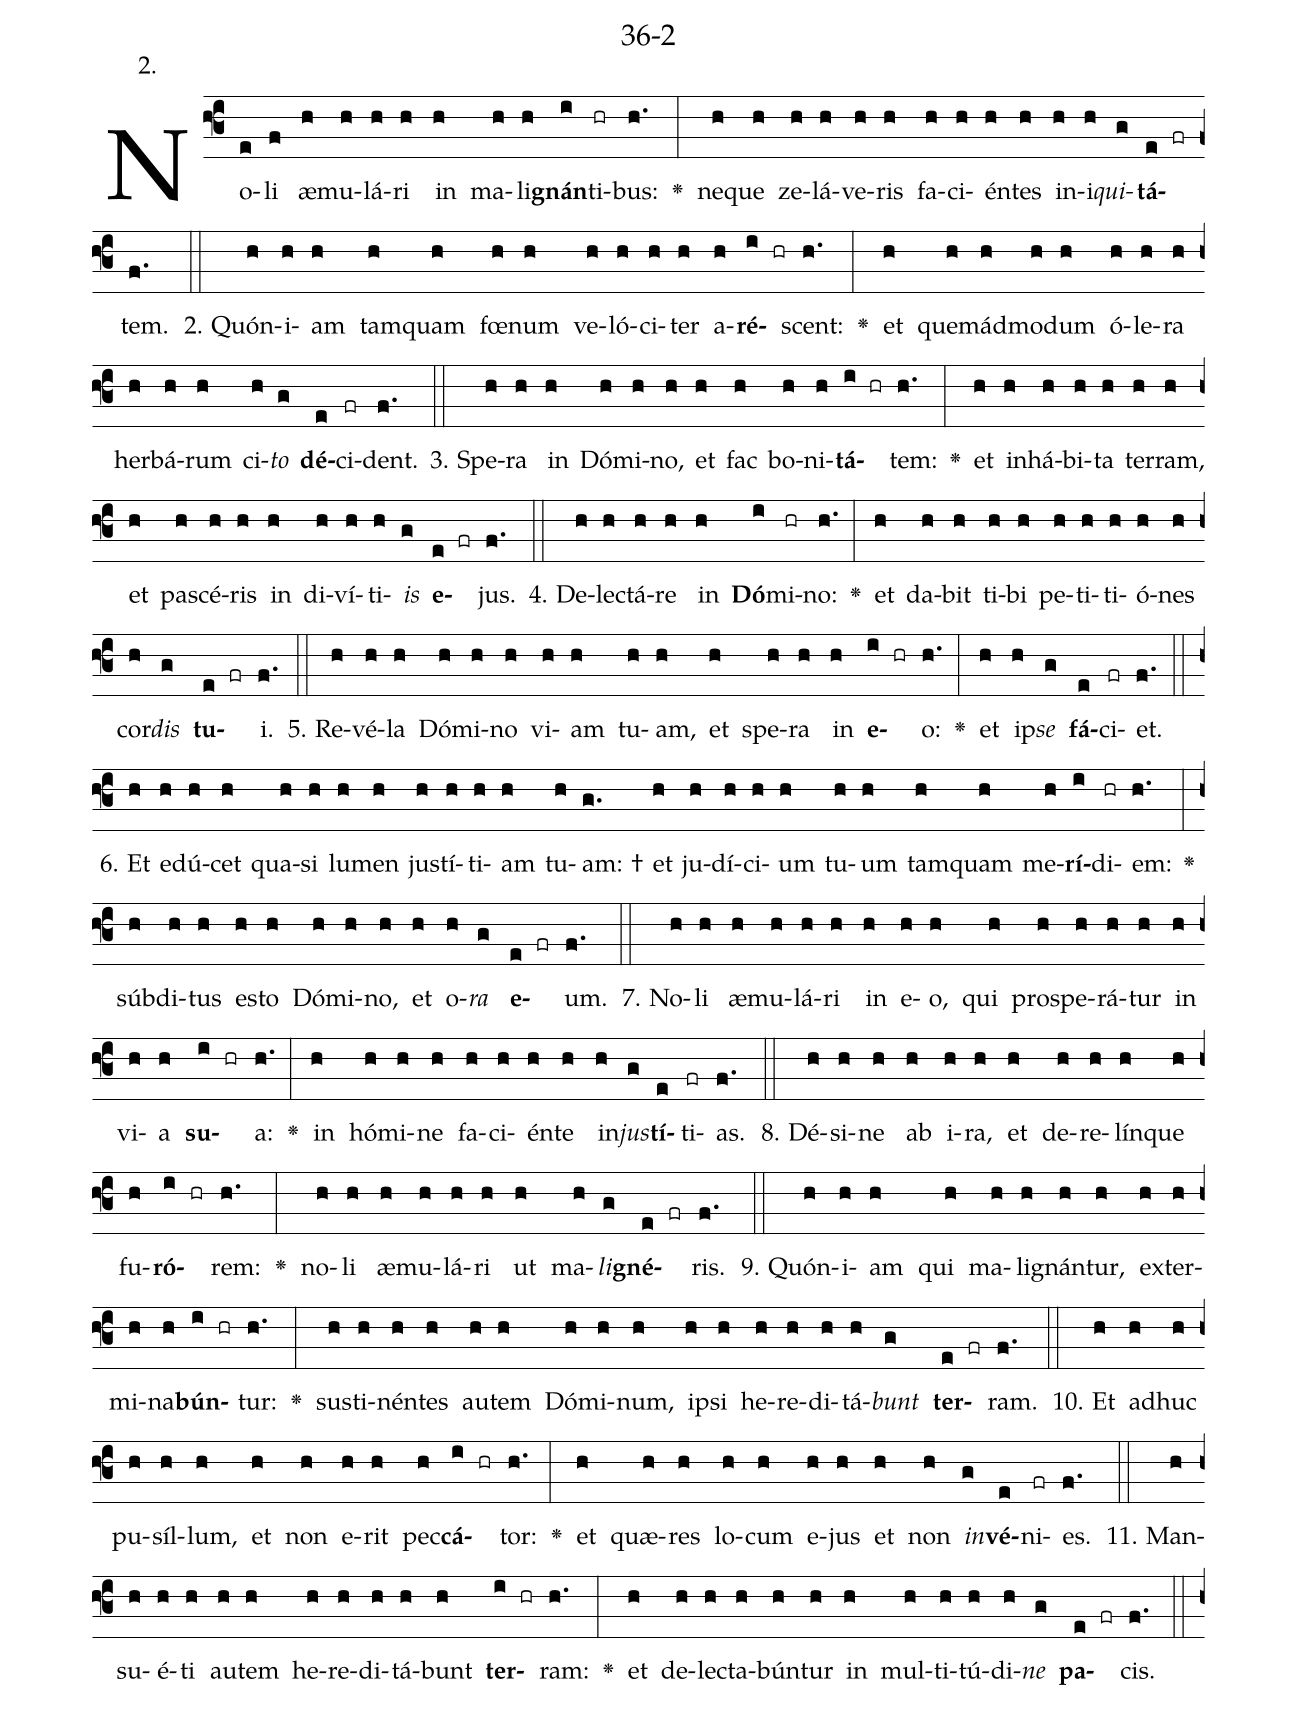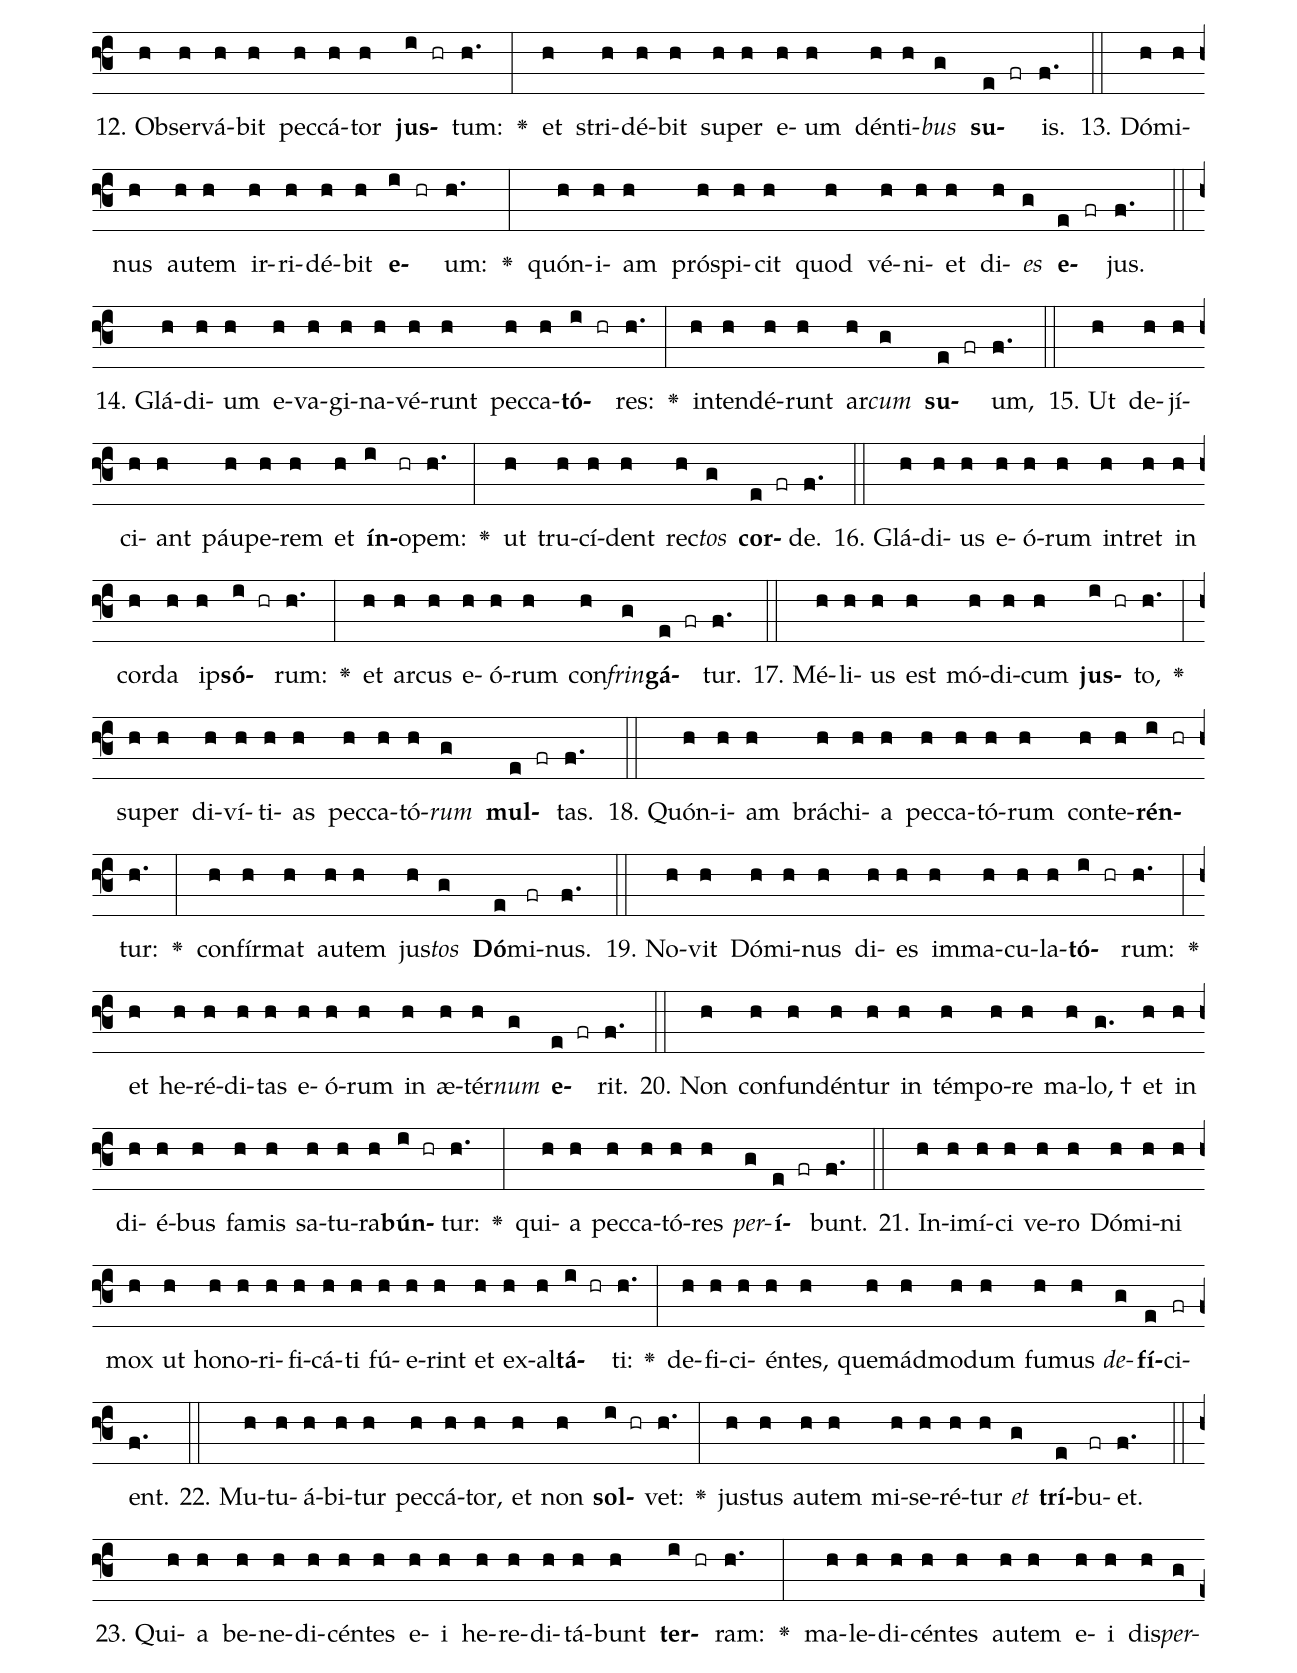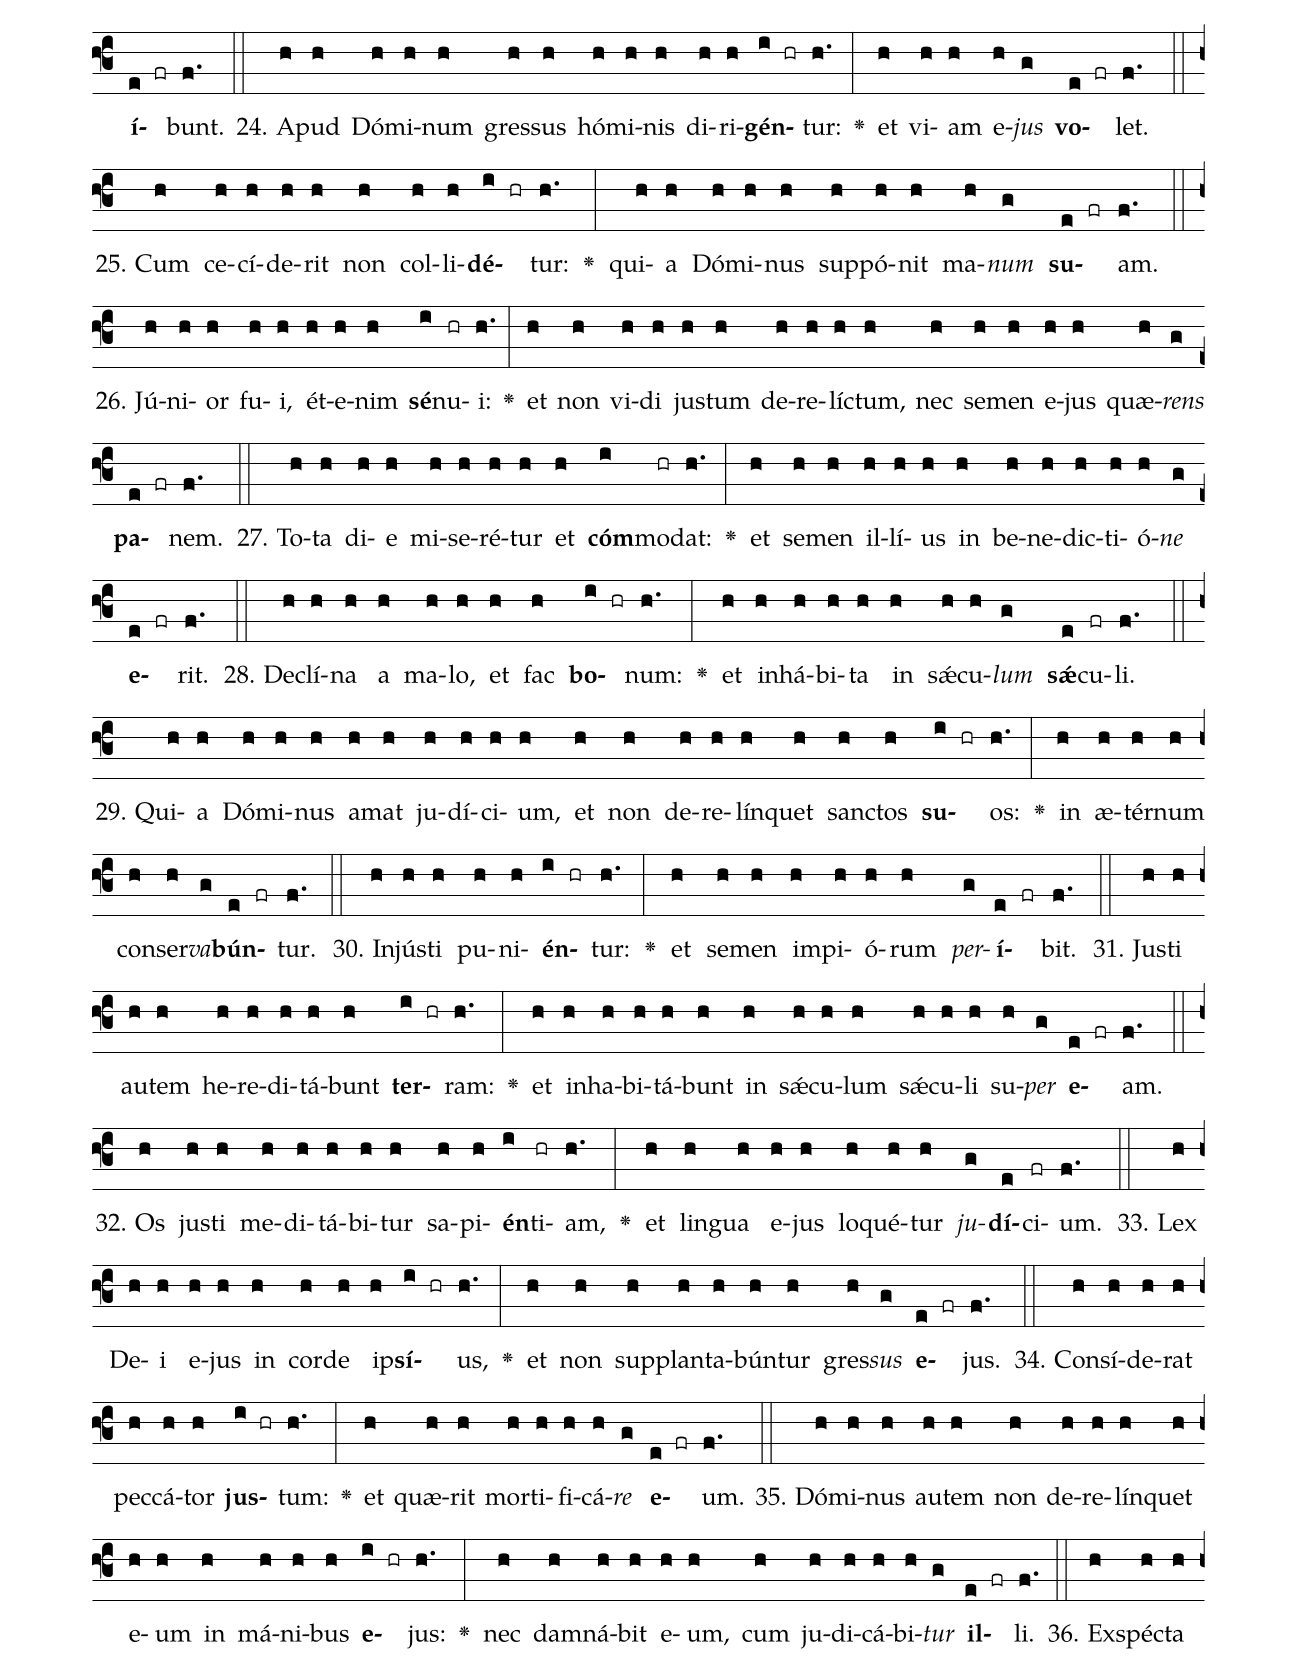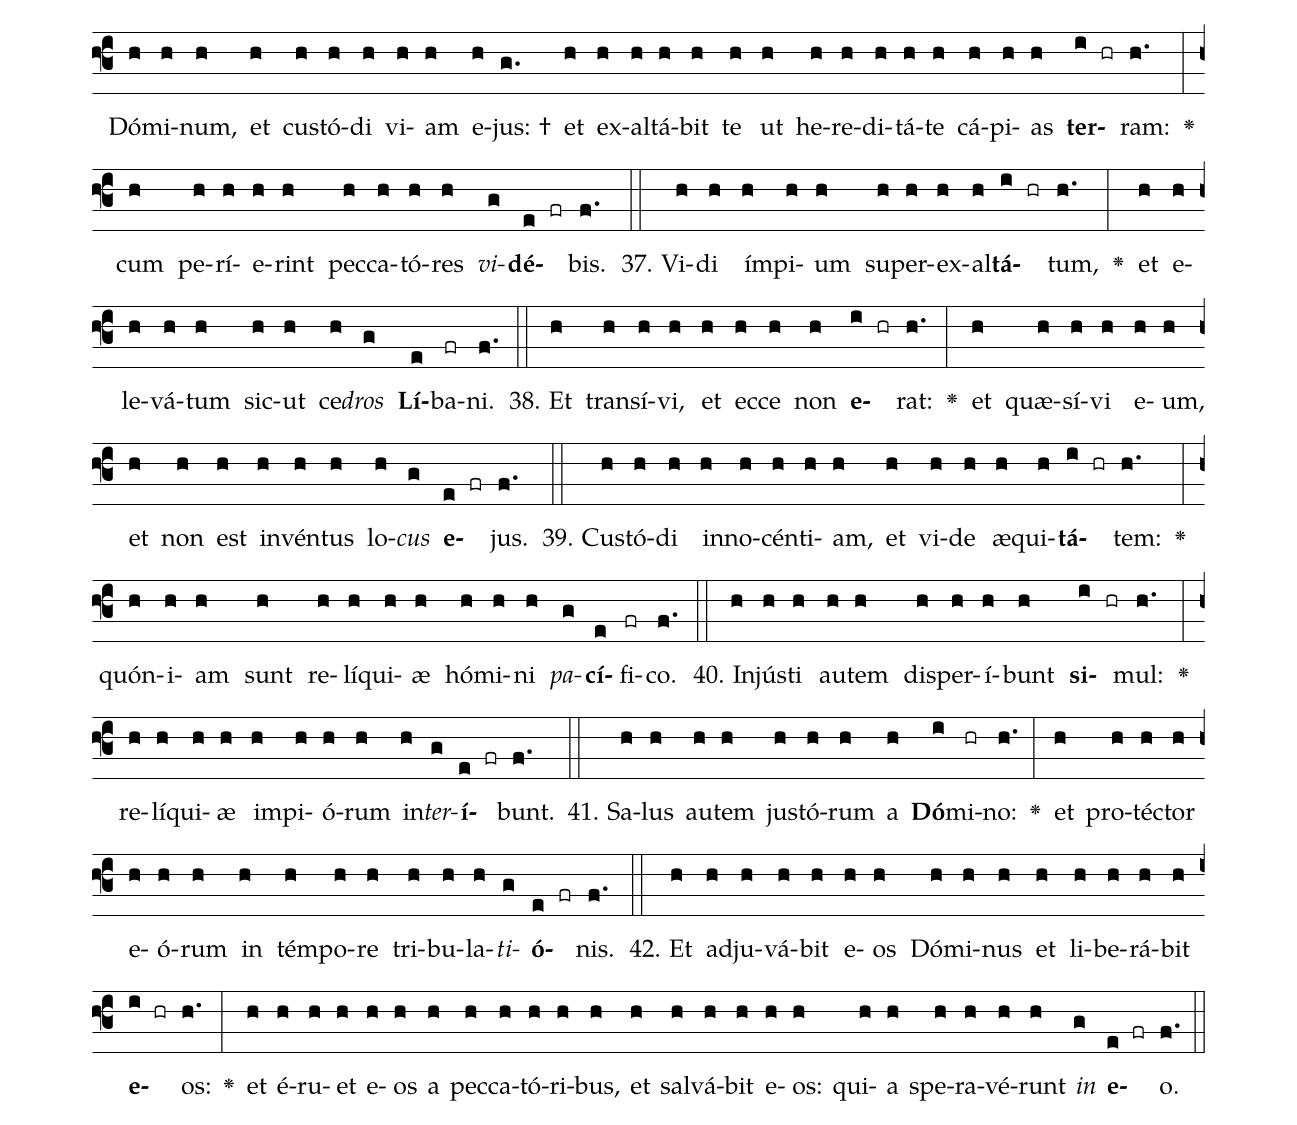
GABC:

name: 36-2;
annotation: 2.;
%%
(f3)No(e)li(f) æ(h)mu(h)lá(h)ri(h) in(h) ma(h)li(h)<b>gnán</b>(i)ti(hr)bus:(h.) <v>\greheightstar</v>(:) ne(h)que(h) ze(h)lá(h)ve(h)ris(h) fa(h)ci(h)én(h)tes(h) in(h)i(h)<i>qui</i>(g)<b>tá</b>(e fr)tem.(f.) (::)
2. Quón(h)i(h)am(h) tam(h)quam(h) fœ(h)num(h) ve(h)ló(h)ci(h)ter(h) a(h)<b>ré</b>(i hr)scent:(h.) <v>\greheightstar</v>(:) et(h) quem(h)ád(h)mo(h)dum(h) ó(h)le(h)ra(h) her(h)bá(h)rum(h) ci(h)<i>to</i>(g) <b>dé</b>(e)ci(fr)dent.(f.) (::)
3. Spe(h)ra(h) in(h) Dó(h)mi(h)no,(h) et(h) fac(h) bo(h)ni(h)<b>tá</b>(i hr)tem:(h.) <v>\greheightstar</v>(:) et(h) in(h)há(h)bi(h)ta(h) ter(h)ram,(h) et(h) pa(h)scé(h)ris(h) in(h) di(h)ví(h)ti(h)<i>is</i>(g) <b>e</b>(e fr)jus.(f.) (::)
4. De(h)lec(h)tá(h)re(h) in(h) <b>Dó</b>(i)mi(hr)no:(h.) <v>\greheightstar</v>(:) et(h) da(h)bit(h) ti(h)bi(h) pe(h)ti(h)ti(h)ó(h)nes(h) cor(h)<i>dis</i>(g) <b>tu</b>(e fr)i.(f.) (::)
5. Re(h)vé(h)la(h) Dó(h)mi(h)no(h) vi(h)am(h) tu(h)am,(h) et(h) spe(h)ra(h) in(h) <b>e</b>(i hr)o:(h.) <v>\greheightstar</v>(:) et(h) ip(h)<i>se</i>(g) <b>fá</b>(e)ci(fr)et.(f.) (::)
6. Et(h) e(h)dú(h)cet(h) qua(h)si(h) lu(h)men(h) jus(h)tí(h)ti(h)am(h) tu(h)am: †(g.) et(h) ju(h)dí(h)ci(h)um(h) tu(h)um(h) tam(h)quam(h) me(h)<b>rí</b>(i)di(hr)em:(h.) <v>\greheightstar</v>(:) súb(h)di(h)tus(h) es(h)to(h) Dó(h)mi(h)no,(h) et(h) o(h)<i>ra</i>(g) <b>e</b>(e fr)um.(f.) (::)
7. No(h)li(h) æ(h)mu(h)lá(h)ri(h) in(h) e(h)o,(h) qui(h) pro(h)spe(h)rá(h)tur(h) in(h) vi(h)a(h) <b>su</b>(i hr)a:(h.) <v>\greheightstar</v>(:) in(h) hó(h)mi(h)ne(h) fa(h)ci(h)én(h)te(h) in(h)<i>jus</i>(g)<b>tí</b>(e)ti(fr)as.(f.) (::)
8. Dé(h)si(h)ne(h) ab(h) i(h)ra,(h) et(h) de(h)re(h)lín(h)que(h) fu(h)<b>ró</b>(i hr)rem:(h.) <v>\greheightstar</v>(:) no(h)li(h) æ(h)mu(h)lá(h)ri(h) ut(h) ma(h)<i>li</i>(g)<b>gné</b>(e fr)ris.(f.) (::)
9. Quón(h)i(h)am(h) qui(h) ma(h)li(h)gnán(h)tur,(h) ex(h)ter(h)mi(h)na(h)<b>bún</b>(i hr)tur:(h.) <v>\greheightstar</v>(:) sus(h)ti(h)nén(h)tes(h) au(h)tem(h) Dó(h)mi(h)num,(h) ip(h)si(h) he(h)re(h)di(h)tá(h)<i>bunt</i>(g) <b>ter</b>(e fr)ram.(f.) (::)
10. Et(h) ad(h)huc(h) pu(h)síl(h)lum,(h) et(h) non(h) e(h)rit(h) pec(h)<b>cá</b>(i hr)tor:(h.) <v>\greheightstar</v>(:) et(h) quæ(h)res(h) lo(h)cum(h) e(h)jus(h) et(h) non(h) <i>in</i>(g)<b>vé</b>(e)ni(fr)es.(f.) (::)
11. Man(h)su(h)é(h)ti(h) au(h)tem(h) he(h)re(h)di(h)tá(h)bunt(h) <b>ter</b>(i hr)ram:(h.) <v>\greheightstar</v>(:) et(h) de(h)lec(h)ta(h)bún(h)tur(h) in(h) mul(h)ti(h)tú(h)di(h)<i>ne</i>(g) <b>pa</b>(e fr)cis.(f.) (::)
12. Ob(h)ser(h)vá(h)bit(h) pec(h)cá(h)tor(h) <b>jus</b>(i hr)tum:(h.) <v>\greheightstar</v>(:) et(h) stri(h)dé(h)bit(h) su(h)per(h) e(h)um(h) dén(h)ti(h)<i>bus</i>(g) <b>su</b>(e fr)is.(f.) (::)
13. Dó(h)mi(h)nus(h) au(h)tem(h) ir(h)ri(h)dé(h)bit(h) <b>e</b>(i hr)um:(h.) <v>\greheightstar</v>(:) quón(h)i(h)am(h) pró(h)spi(h)cit(h) quod(h) vé(h)ni(h)et(h) di(h)<i>es</i>(g) <b>e</b>(e fr)jus.(f.) (::)
14. Glá(h)di(h)um(h) e(h)va(h)gi(h)na(h)vé(h)runt(h) pec(h)ca(h)<b>tó</b>(i hr)res:(h.) <v>\greheightstar</v>(:) in(h)ten(h)dé(h)runt(h) ar(h)<i>cum</i>(g) <b>su</b>(e fr)um,(f.) (::)
15. Ut(h) de(h)jí(h)ci(h)ant(h) páu(h)pe(h)rem(h) et(h) <b>ín</b>(i)o(hr)pem:(h.) <v>\greheightstar</v>(:) ut(h) tru(h)cí(h)dent(h) rec(h)<i>tos</i>(g) <b>cor</b>(e fr)de.(f.) (::)
16. Glá(h)di(h)us(h) e(h)ó(h)rum(h) in(h)tret(h) in(h) cor(h)da(h) ip(h)<b>só</b>(i hr)rum:(h.) <v>\greheightstar</v>(:) et(h) ar(h)cus(h) e(h)ó(h)rum(h) con(h)<i>frin</i>(g)<b>gá</b>(e fr)tur.(f.) (::)
17. Mé(h)li(h)us(h) est(h) mó(h)di(h)cum(h) <b>jus</b>(i hr)to,(h.) <v>\greheightstar</v>(:) su(h)per(h) di(h)ví(h)ti(h)as(h) pec(h)ca(h)tó(h)<i>rum</i>(g) <b>mul</b>(e fr)tas.(f.) (::)
18. Quón(h)i(h)am(h) brá(h)chi(h)a(h) pec(h)ca(h)tó(h)rum(h) con(h)te(h)<b>rén</b>(i hr)tur:(h.) <v>\greheightstar</v>(:) con(h)fír(h)mat(h) au(h)tem(h) jus(h)<i>tos</i>(g) <b>Dó</b>(e)mi(fr)nus.(f.) (::)
19. No(h)vit(h) Dó(h)mi(h)nus(h) di(h)es(h) im(h)ma(h)cu(h)la(h)<b>tó</b>(i hr)rum:(h.) <v>\greheightstar</v>(:) et(h) he(h)ré(h)di(h)tas(h) e(h)ó(h)rum(h) in(h) æ(h)tér(h)<i>num</i>(g) <b>e</b>(e fr)rit.(f.) (::)
20. Non(h) con(h)fun(h)dén(h)tur(h) in(h) tém(h)po(h)re(h) ma(h)lo, †(g.) et(h) in(h) di(h)é(h)bus(h) fa(h)mis(h) sa(h)tu(h)ra(h)<b>bún</b>(i hr)tur:(h.) <v>\greheightstar</v>(:) qui(h)a(h) pec(h)ca(h)tó(h)res(h) <i>per</i>(g)<b>í</b>(e fr)bunt.(f.) (::)
21. In(h)i(h)mí(h)ci(h) ve(h)ro(h) Dó(h)mi(h)ni(h) mox(h) ut(h) ho(h)no(h)ri(h)fi(h)cá(h)ti(h) fú(h)e(h)rint(h) et(h) ex(h)al(h)<b>tá</b>(i hr)ti:(h.) <v>\greheightstar</v>(:) de(h)fi(h)ci(h)én(h)tes,(h) quem(h)ád(h)mo(h)dum(h) fu(h)mus(h) <i>de</i>(g)<b>fí</b>(e)ci(fr)ent.(f.) (::)
22. Mu(h)tu(h)á(h)bi(h)tur(h) pec(h)cá(h)tor,(h) et(h) non(h) <b>sol</b>(i hr)vet:(h.) <v>\greheightstar</v>(:) jus(h)tus(h) au(h)tem(h) mi(h)se(h)ré(h)tur(h) <i>et</i>(g) <b>trí</b>(e)bu(fr)et.(f.) (::)
23. Qui(h)a(h) be(h)ne(h)di(h)cén(h)tes(h) e(h)i(h) he(h)re(h)di(h)tá(h)bunt(h) <b>ter</b>(i hr)ram:(h.) <v>\greheightstar</v>(:) ma(h)le(h)di(h)cén(h)tes(h) au(h)tem(h) e(h)i(h) dis(h)<i>per</i>(g)<b>í</b>(e fr)bunt.(f.) (::)
24. A(h)pud(h) Dó(h)mi(h)num(h) gres(h)sus(h) hó(h)mi(h)nis(h) di(h)ri(h)<b>gén</b>(i hr)tur:(h.) <v>\greheightstar</v>(:) et(h) vi(h)am(h) e(h)<i>jus</i>(g) <b>vo</b>(e fr)let.(f.) (::)
25. Cum(h) ce(h)cí(h)de(h)rit(h) non(h) col(h)li(h)<b>dé</b>(i hr)tur:(h.) <v>\greheightstar</v>(:) qui(h)a(h) Dó(h)mi(h)nus(h) sup(h)pó(h)nit(h) ma(h)<i>num</i>(g) <b>su</b>(e fr)am.(f.) (::)
26. Jú(h)ni(h)or(h) fu(h)i,(h) ét(h)e(h)nim(h) <b>sé</b>(i)nu(hr)i:(h.) <v>\greheightstar</v>(:) et(h) non(h) vi(h)di(h) jus(h)tum(h) de(h)re(h)líc(h)tum,(h) nec(h) se(h)men(h) e(h)jus(h) quæ(h)<i>rens</i>(g) <b>pa</b>(e fr)nem.(f.) (::)
27. To(h)ta(h) di(h)e(h) mi(h)se(h)ré(h)tur(h) et(h) <b>cóm</b>(i)mo(hr)dat:(h.) <v>\greheightstar</v>(:) et(h) se(h)men(h) il(h)lí(h)us(h) in(h) be(h)ne(h)dic(h)ti(h)ó(h)<i>ne</i>(g) <b>e</b>(e fr)rit.(f.) (::)
28. De(h)clí(h)na(h) a(h) ma(h)lo,(h) et(h) fac(h) <b>bo</b>(i hr)num:(h.) <v>\greheightstar</v>(:) et(h) in(h)há(h)bi(h)ta(h) in(h) sǽ(h)cu(h)<i>lum</i>(g) <b>sǽ</b>(e)cu(fr)li.(f.) (::)
29. Qui(h)a(h) Dó(h)mi(h)nus(h) a(h)mat(h) ju(h)dí(h)ci(h)um,(h) et(h) non(h) de(h)re(h)lín(h)quet(h) sanc(h)tos(h) <b>su</b>(i hr)os:(h.) <v>\greheightstar</v>(:) in(h) æ(h)tér(h)num(h) con(h)ser(h)<i>va</i>(g)<b>bún</b>(e fr)tur.(f.) (::)
30. In(h)jús(h)ti(h) pu(h)ni(h)<b>én</b>(i hr)tur:(h.) <v>\greheightstar</v>(:) et(h) se(h)men(h) im(h)pi(h)ó(h)rum(h) <i>per</i>(g)<b>í</b>(e fr)bit.(f.) (::)
31. Jus(h)ti(h) au(h)tem(h) he(h)re(h)di(h)tá(h)bunt(h) <b>ter</b>(i hr)ram:(h.) <v>\greheightstar</v>(:) et(h) in(h)ha(h)bi(h)tá(h)bunt(h) in(h) sǽ(h)cu(h)lum(h) sǽ(h)cu(h)li(h) su(h)<i>per</i>(g) <b>e</b>(e fr)am.(f.) (::)
32. Os(h) jus(h)ti(h) me(h)di(h)tá(h)bi(h)tur(h) sa(h)pi(h)<b>én</b>(i)ti(hr)am,(h.) <v>\greheightstar</v>(:) et(h) lin(h)gua(h) e(h)jus(h) lo(h)qué(h)tur(h) <i>ju</i>(g)<b>dí</b>(e)ci(fr)um.(f.) (::)
33. Lex(h) De(h)i(h) e(h)jus(h) in(h) cor(h)de(h) ip(h)<b>sí</b>(i hr)us,(h.) <v>\greheightstar</v>(:) et(h) non(h) sup(h)plan(h)ta(h)bún(h)tur(h) gres(h)<i>sus</i>(g) <b>e</b>(e fr)jus.(f.) (::)
34. Con(h)sí(h)de(h)rat(h) pec(h)cá(h)tor(h) <b>jus</b>(i hr)tum:(h.) <v>\greheightstar</v>(:) et(h) quæ(h)rit(h) mor(h)ti(h)fi(h)cá(h)<i>re</i>(g) <b>e</b>(e fr)um.(f.) (::)
35. Dó(h)mi(h)nus(h) au(h)tem(h) non(h) de(h)re(h)lín(h)quet(h) e(h)um(h) in(h) má(h)ni(h)bus(h) <b>e</b>(i hr)jus:(h.) <v>\greheightstar</v>(:) nec(h) dam(h)ná(h)bit(h) e(h)um,(h) cum(h) ju(h)di(h)cá(h)bi(h)<i>tur</i>(g) <b>il</b>(e fr)li.(f.) (::)
36. Ex(h)spéc(h)ta(h) Dó(h)mi(h)num,(h) et(h) cus(h)tó(h)di(h) vi(h)am(h) e(h)jus: †(g.) et(h) ex(h)al(h)tá(h)bit(h) te(h) ut(h) he(h)re(h)di(h)tá(h)te(h) cá(h)pi(h)as(h) <b>ter</b>(i hr)ram:(h.) <v>\greheightstar</v>(:) cum(h) pe(h)rí(h)e(h)rint(h) pec(h)ca(h)tó(h)res(h) <i>vi</i>(g)<b>dé</b>(e fr)bis.(f.) (::)
37. Vi(h)di(h) ím(h)pi(h)um(h) su(h)per(h)ex(h)al(h)<b>tá</b>(i hr)tum,(h.) <v>\greheightstar</v>(:) et(h) e(h)le(h)vá(h)tum(h) sic(h)ut(h) ce(h)<i>dros</i>(g) <b>Lí</b>(e)ba(fr)ni.(f.) (::)
38. Et(h) trans(h)í(h)vi,(h) et(h) ec(h)ce(h) non(h) <b>e</b>(i hr)rat:(h.) <v>\greheightstar</v>(:) et(h) quæ(h)sí(h)vi(h) e(h)um,(h) et(h) non(h) est(h) in(h)vén(h)tus(h) lo(h)<i>cus</i>(g) <b>e</b>(e fr)jus.(f.) (::)
39. Cus(h)tó(h)di(h) in(h)no(h)cén(h)ti(h)am,(h) et(h) vi(h)de(h) æ(h)qui(h)<b>tá</b>(i hr)tem:(h.) <v>\greheightstar</v>(:) quón(h)i(h)am(h) sunt(h) re(h)lí(h)qui(h)æ(h) hó(h)mi(h)ni(h) <i>pa</i>(g)<b>cí</b>(e)fi(fr)co.(f.) (::)
40. In(h)jús(h)ti(h) au(h)tem(h) dis(h)per(h)í(h)bunt(h) <b>si</b>(i hr)mul:(h.) <v>\greheightstar</v>(:) re(h)lí(h)qui(h)æ(h) im(h)pi(h)ó(h)rum(h) in(h)<i>ter</i>(g)<b>í</b>(e fr)bunt.(f.) (::)
41. Sa(h)lus(h) au(h)tem(h) jus(h)tó(h)rum(h) a(h) <b>Dó</b>(i)mi(hr)no:(h.) <v>\greheightstar</v>(:) et(h) pro(h)téc(h)tor(h) e(h)ó(h)rum(h) in(h) tém(h)po(h)re(h) tri(h)bu(h)la(h)<i>ti</i>(g)<b>ó</b>(e fr)nis.(f.) (::)
42. Et(h) ad(h)ju(h)vá(h)bit(h) e(h)os(h) Dó(h)mi(h)nus(h) et(h) li(h)be(h)rá(h)bit(h) <b>e</b>(i hr)os:(h.) <v>\greheightstar</v>(:) et(h) é(h)ru(h)et(h) e(h)os(h) a(h) pec(h)ca(h)tó(h)ri(h)bus,(h) et(h) sal(h)vá(h)bit(h) e(h)os:(h) qui(h)a(h) spe(h)ra(h)vé(h)runt(h) <i>in</i>(g) <b>e</b>(e fr)o.(f.) (::)
